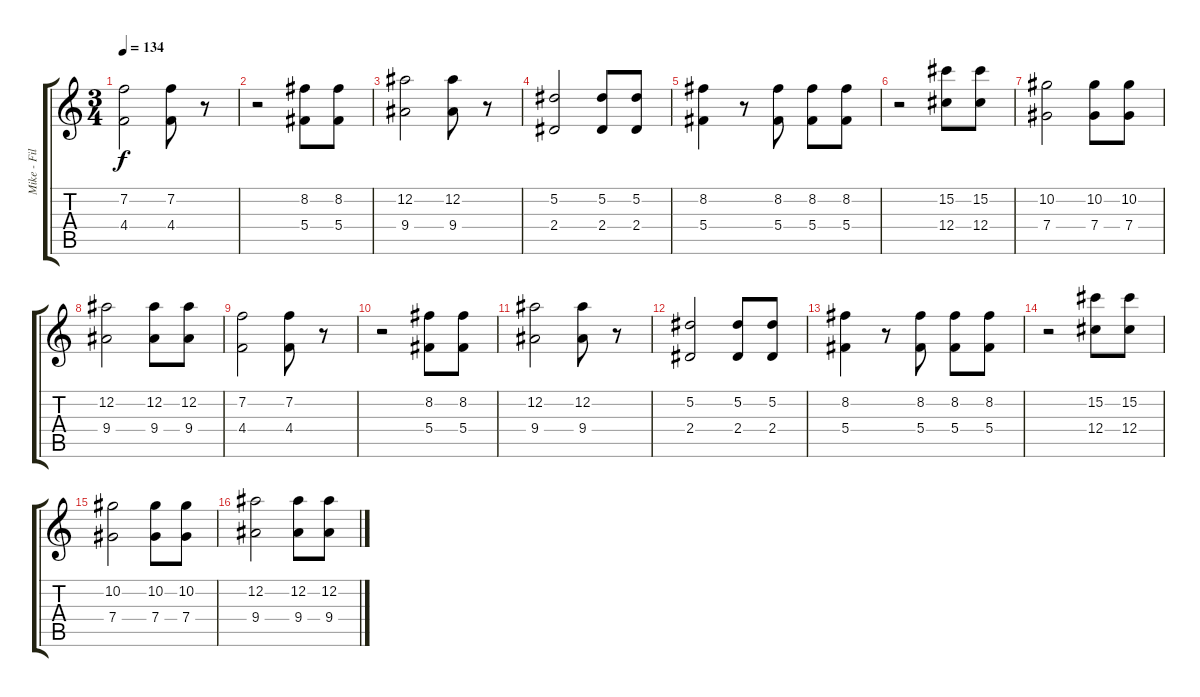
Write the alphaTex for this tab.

\track ("Mike - Fills" "Mike - Fil") {instrument distortionguitar}
\staff {score tabs}
\tuning (Eb4 Bb3 Gb3 Db3 Ab2 Eb2) {hide}
\ts (3 4)
\tempo 134
\clef g2
\ks c
(7.2 4.4).2{dy f} (7.2 4.4).8 r.8 |
r.2 (8.2 5.4).8 (8.2 5.4).8 |
(12.2 9.4).2 (12.2 9.4).8 r.8 |
(5.2 2.4).2 (5.2 2.4).8 (5.2 2.4).8 |
(8.2 5.4).4 r.8 (8.2 5.4).8 (8.2 5.4).8 (8.2 5.4).8 |
r.2 (15.2 12.4).8 (15.2 12.4).8 |
(10.2 7.4).2 (10.2 7.4).8 (10.2 7.4).8 |
(12.2 9.4).2 (12.2 9.4).8 (12.2 9.4).8 |
(7.2 4.4).2 (7.2 4.4).8 r.8 |
r.2 (8.2 5.4).8 (8.2 5.4).8 |
(12.2 9.4).2 (12.2 9.4).8 r.8 |
(5.2 2.4).2 (5.2 2.4).8 (5.2 2.4).8 |
(8.2 5.4).4 r.8 (8.2 5.4).8 (8.2 5.4).8 (8.2 5.4).8 |
r.2 (15.2 12.4).8 (15.2 12.4).8 |
(10.2 7.4).2 (10.2 7.4).8 (10.2 7.4).8 |
(12.2 9.4).2 (12.2 9.4).8 (12.2 9.4).8
